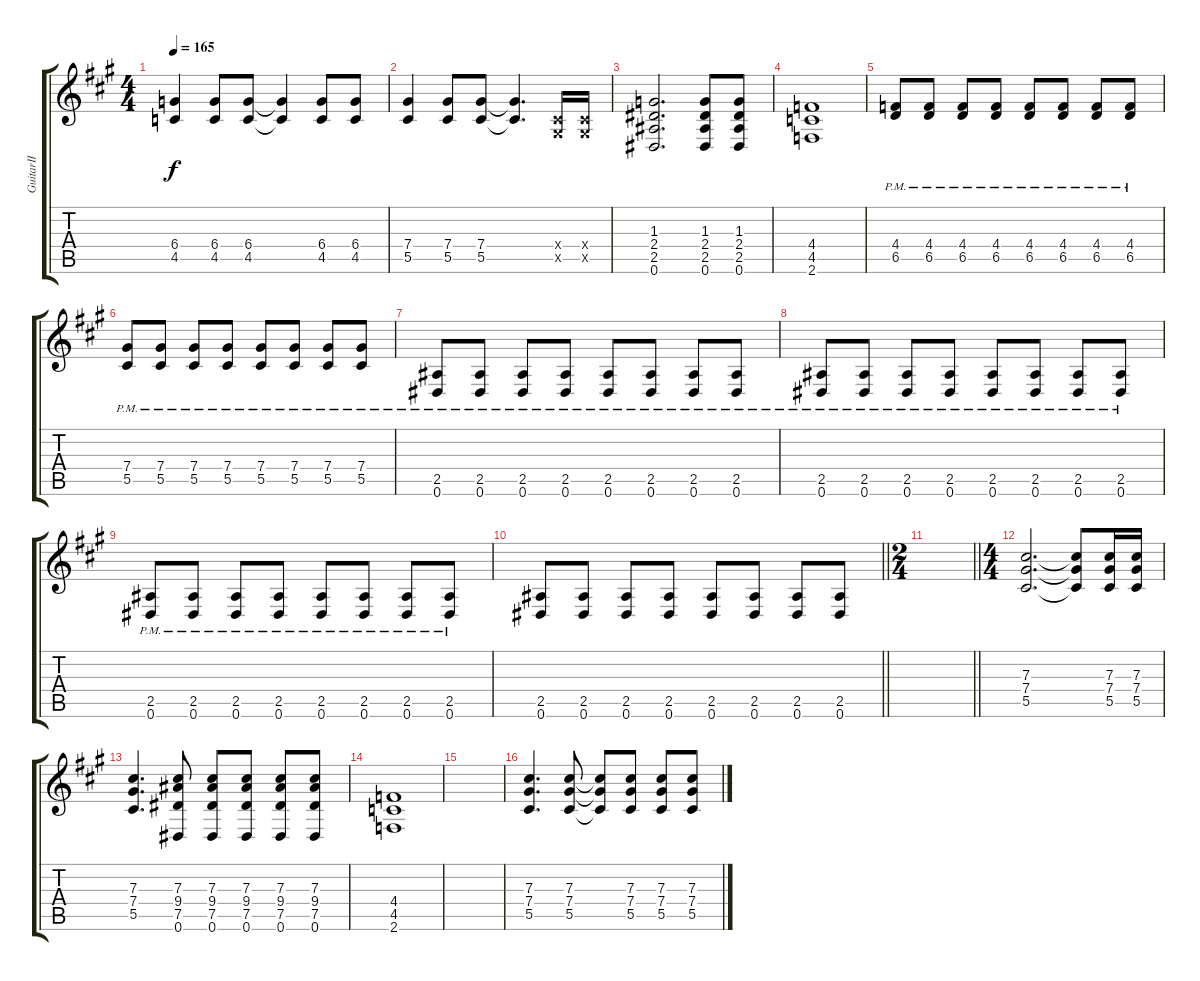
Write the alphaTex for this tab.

\track ("GuitarⅡ" "GuitarⅡ") {instrument electricguitarmuted}
\staff {score tabs}
\tuning (Eb4 Bb3 Gb3 Db3 Ab2 Eb2) {hide}
\ts (4 4)
\tempo 165
\clef g2
\ks a
(6.4 4.5).4{dy f} (6.4 4.5).8 (6.4 4.5).8 (6.4{t} 4.5{t}).4 (6.4 4.5).8 (6.4 4.5).8 |
(7.4 5.5).4 (7.4 5.5).8 (7.4 5.5).8 (7.4{t} 5.5{t}).4{d} (0.4{x} 0.5{x}).16 (0.4{x} 0.5{x}).16 |
(1.3 2.4 2.5 0.6).2{d} (1.3 2.4 2.5 0.6).8 (1.3 2.4 2.5 0.6).8 |
(4.4 4.5 2.6).1 |
(4.4{pm} 6.5{pm}).8 (4.4{pm} 6.5{pm}).8 (4.4{pm} 6.5{pm}).8 (4.4{pm} 6.5{pm}).8 (4.4{pm} 6.5{pm}).8 (4.4{pm} 6.5{pm}).8 (4.4{pm} 6.5{pm}).8 (4.4{pm} 6.5{pm}).8 |
(7.4{pm} 5.5{pm}).8 (7.4{pm} 5.5{pm}).8 (7.4{pm} 5.5{pm}).8 (7.4{pm} 5.5{pm}).8 (7.4{pm} 5.5{pm}).8 (7.4{pm} 5.5{pm}).8 (7.4{pm} 5.5{pm}).8 (7.4{pm} 5.5{pm}).8 |
(2.5{pm} 0.6{pm}).8 (2.5{pm} 0.6{pm}).8 (2.5{pm} 0.6{pm}).8 (2.5{pm} 0.6{pm}).8 (2.5{pm} 0.6{pm}).8 (2.5{pm} 0.6{pm}).8 (2.5{pm} 0.6{pm}).8 (2.5{pm} 0.6{pm}).8 |
(2.5{pm} 0.6{pm}).8 (2.5{pm} 0.6{pm}).8 (2.5{pm} 0.6{pm}).8 (2.5{pm} 0.6{pm}).8 (2.5{pm} 0.6{pm}).8 (2.5{pm} 0.6{pm}).8 (2.5{pm} 0.6{pm}).8 (2.5{pm} 0.6{pm}).8 |
(2.5{pm} 0.6{pm}).8 (2.5{pm} 0.6{pm}).8 (2.5{pm} 0.6{pm}).8 (2.5{pm} 0.6{pm}).8 (2.5{pm} 0.6{pm}).8 (2.5{pm} 0.6{pm}).8 (2.5{pm} 0.6{pm}).8 (2.5{pm} 0.6{pm}).8 |
\barLineRight lightlight
(2.5 0.6).8 (2.5 0.6).8 (2.5 0.6).8 (2.5 0.6).8 (2.5 0.6).8 (2.5 0.6).8 (2.5 0.6).8 (2.5 0.6).8 |
\ts (2 4)
\barLineRight lightlight
|
\ts (4 4)
(7.3 7.4 5.5).2{d} (7.3{t} 7.4{t} 5.5{t}).8 (7.3 7.4 5.5).16 (7.3 7.4 5.5).16 |
(7.3 7.4 5.5).4{d} (7.3 9.4 7.5 0.6).8 (7.3 9.4 7.5 0.6).8 (7.3 9.4 7.5 0.6).8 (7.3 9.4 7.5 0.6).8 (7.3 9.4 7.5 0.6).8 |
(4.4 4.5 2.6).1 |
|
(7.3 7.4 5.5).4{d} (7.3 7.4 5.5).8 (7.3{t} 7.4{t} 5.5{t}).8 (7.3 7.4 5.5).8 (7.3 7.4 5.5).8 (7.3 7.4 5.5).8
